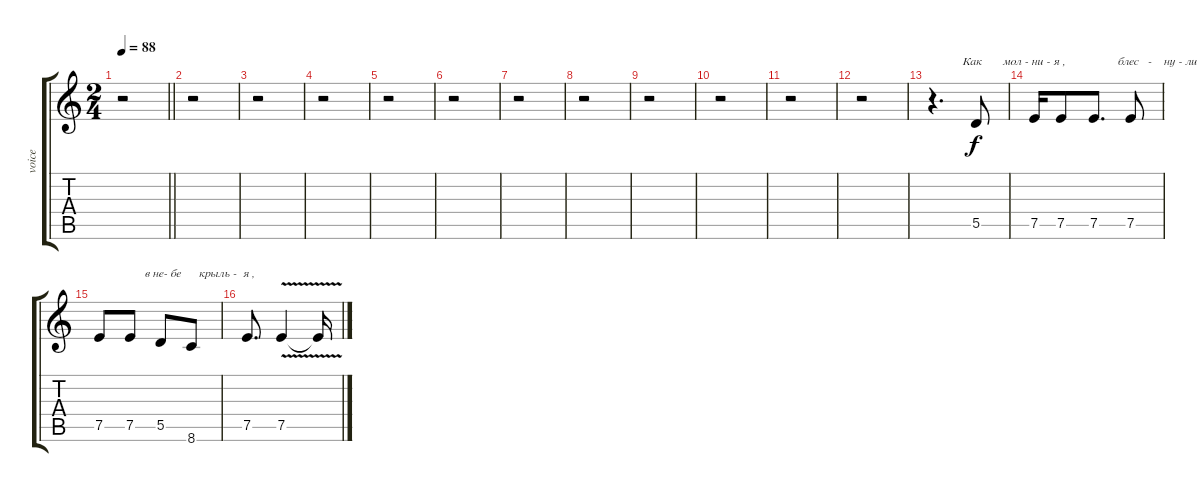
\track ("voice" "voice") {instrument synthbass1}
\staff {score tabs}
\tuning (E4 B3 G3 D3 A2 E2) {hide}
\ts (2 4)
\tempo 88
\clef g2
\barLineRight lightlight
\ks c
r.2{dy f volume 2 instrument synthbass1} |
r.2{volume 16} |
r.2 |
r.2 |
r.2 |
r.2 |
r.2 |
r.2 |
r.2 |
r.2 |
r.2 |
r.2 |
r.4{d txt "          Как       мол - ни - я ,"} 5.5.8 |
7.5.16 7.5.8 7.5.8{d txt "        блес   -    ну - ли"} 7.5.8 |
7.5.8 7.5.8{txt "     в не- бе      крыль -  я ,"} 5.5.8 8.6.8 |
7.5.8{d} 7.5{v}.4 7.5{t}.16
